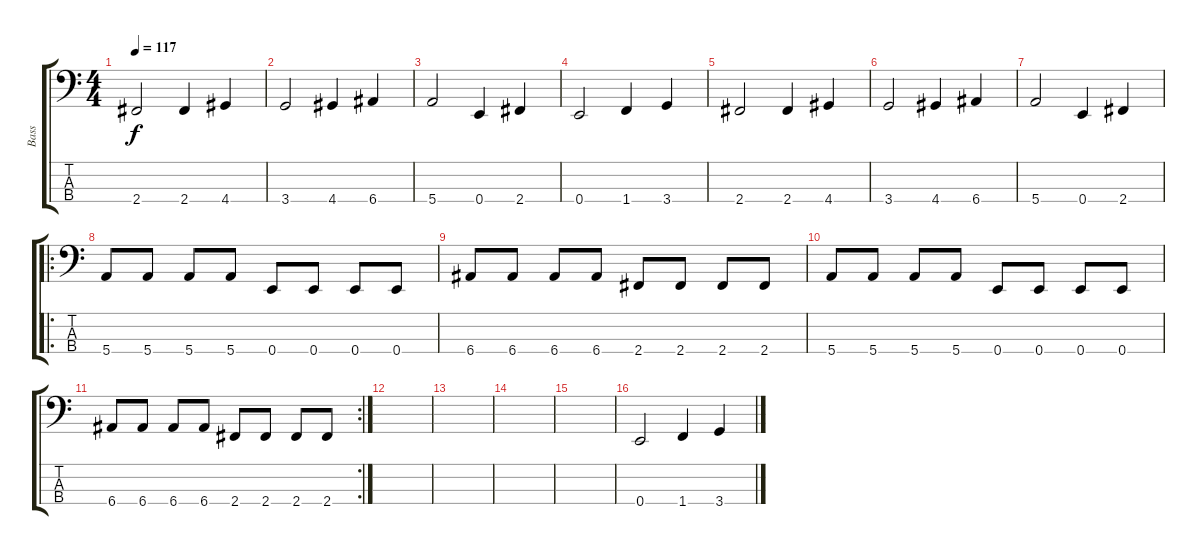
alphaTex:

\track ("Bass" "Bass") {instrument electricbassfinger}
\staff {score tabs}
\tuning (G2 D2 A1 E1) {hide}
\ts (4 4)
\tempo 117
\clef f4
\ks c
2.4.2{dy f} 2.4.4 4.4.4 |
3.4.2 4.4.4 6.4.4 |
5.4.2 0.4.4 2.4.4 |
0.4.2 1.4.4 3.4.4 |
2.4.2 2.4.4 4.4.4 |
3.4.2 4.4.4 6.4.4 |
5.4.2 0.4.4 2.4.4 |
\ro
5.4.8 5.4.8 5.4.8 5.4.8 0.4.8 0.4.8 0.4.8 0.4.8 |
6.4.8 6.4.8 6.4.8 6.4.8 2.4.8 2.4.8 2.4.8 2.4.8 |
5.4.8 5.4.8 5.4.8 5.4.8 0.4.8 0.4.8 0.4.8 0.4.8 |
\rc 2
6.4.8 6.4.8 6.4.8 6.4.8 2.4.8 2.4.8 2.4.8 2.4.8 |
|
|
|
|
0.4.2 1.4.4 3.4.4
